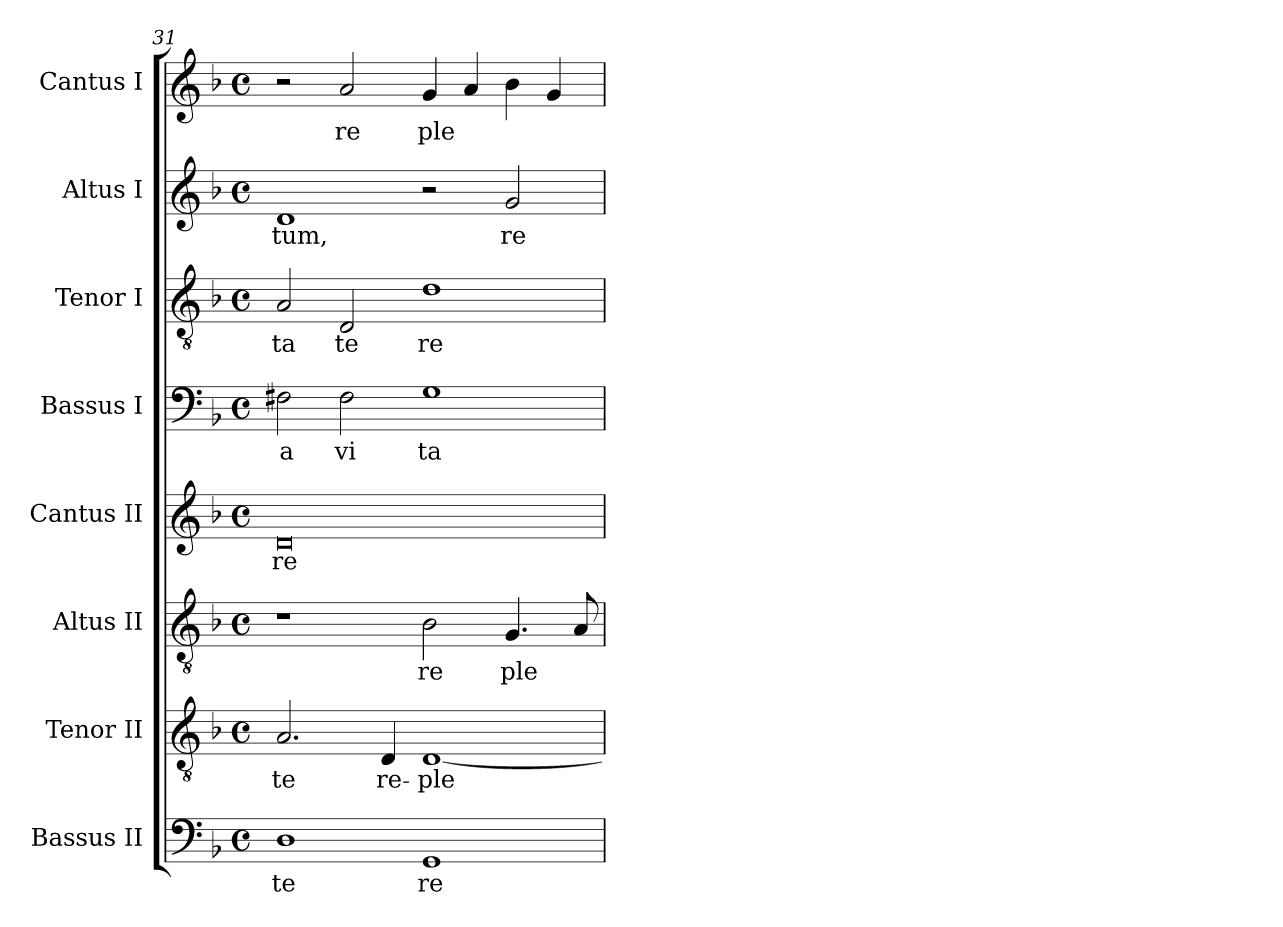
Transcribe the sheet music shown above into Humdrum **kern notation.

**kern	**text	**kern	**text	**kern	**text	**kern	**text	**kern	**text	**kern	**text	**kern	**text	**kern	**text
*part8	*part8	*part7	*part7	*part6	*part6	*part5	*part5	*part4	*part4	*part3	*part3	*part2	*part2	*part1	*part1
*staff8	*staff8	*staff7	*staff7	*staff6	*staff6	*staff5	*staff5	*staff4	*staff4	*staff3	*staff3	*staff2	*staff2	*staff1	*staff1
*I"Bassus II	*	*I"Tenor II	*	*I"Altus II	*	*I"Cantus II	*	*I"Bassus I	*	*I"Tenor I	*	*I"Altus I	*	*I"Cantus I	*
!!LO:LB:g=z
*clefF4	*	*clefGv2	*	*clefGv2	*	*clefG2	*	*clefF4	*	*clefGv2	*	*clefG2	*	*clefG2	*
*k[b-]	*	*k[b-]	*	*k[b-]	*	*k[b-]	*	*k[b-]	*	*k[b-]	*	*k[b-]	*	*k[b-]	*
*F:	*	*F:	*	*F:	*	*F:	*	*F:	*	*F:	*	*F:	*	*F:	*
*M4/4	*	*M4/4	*	*M4/4	*	*M4/4	*	*M4/4	*	*M4/4	*	*M4/4	*	*M4/4	*
*met(c)	*	*met(c)	*	*met(c)	*	*met(c)	*	*met(c)	*	*met(c)	*	*met(c)	*	*met(c)	*
=31	=31	=31	=31	=31	=31	=31	=31	=31	=31	=31	=31	=31	=31	=31	=31
!	!LO:LY:b:cj	!	!LO:LY:b:cj	!	!	!	!LO:LY:b:cj	!	!LO:LY:b:cj	!	!LO:LY:b:cj	!	!LO:LY:b:cj	!	!
1D	te	2.A/	te	1r	.	0d	re	2F#X\	a	2A/	ta	1d	-tum,	2r	.
!	!	!	!	!	!	!	!	!	!LO:LY:b:cj	!	!LO:LY:b:cj	!	!	!	!LO:LY:b:cj
.	.	.	.	.	.	.	.	2F#\	vi	2D/	te	.	.	2a/	re
!	!	!	!LO:LY:b:cj	!	!	!	!	!	!	!	!	!	!	!	!
.	.	4D/	re-	.	.	.	.	.	.	.	.	.	.	.	.
!	!LO:LY:b:cj	!	!LO:LY:b:cj	!	!LO:LY:b:cj	!	!	!	!LO:LY:b:cj	!	!LO:LY:b:cj	!	!	!	!LO:LY:b
1GG	re	[<1D	-ple-	2B-\	re	.	.	1G	ta	1d	re	2r	.	4g/	ple
.	.	.	.	.	.	.	.	.	.	.	.	.	.	4a/	.
!	!	!	!	!	!LO:LY:b	!	!	!	!	!	!	!	!LO:LY:b:cj	!	!
.	.	.	.	4.G/	ple	.	.	.	.	.	.	2g/	re-	4b-\	.
.	.	.	.	.	.	.	.	.	.	.	.	.	.	4g/	.
.	.	.	.	8A/	.	.	.	.	.	.	.	.	.	.	.
=	=	=	=	=	=	=	=	=	=	=	=	=	=	=	=
*-	*-	*-	*-	*-	*-	*-	*-	*-	*-	*-	*-	*-	*-	*-	*-
